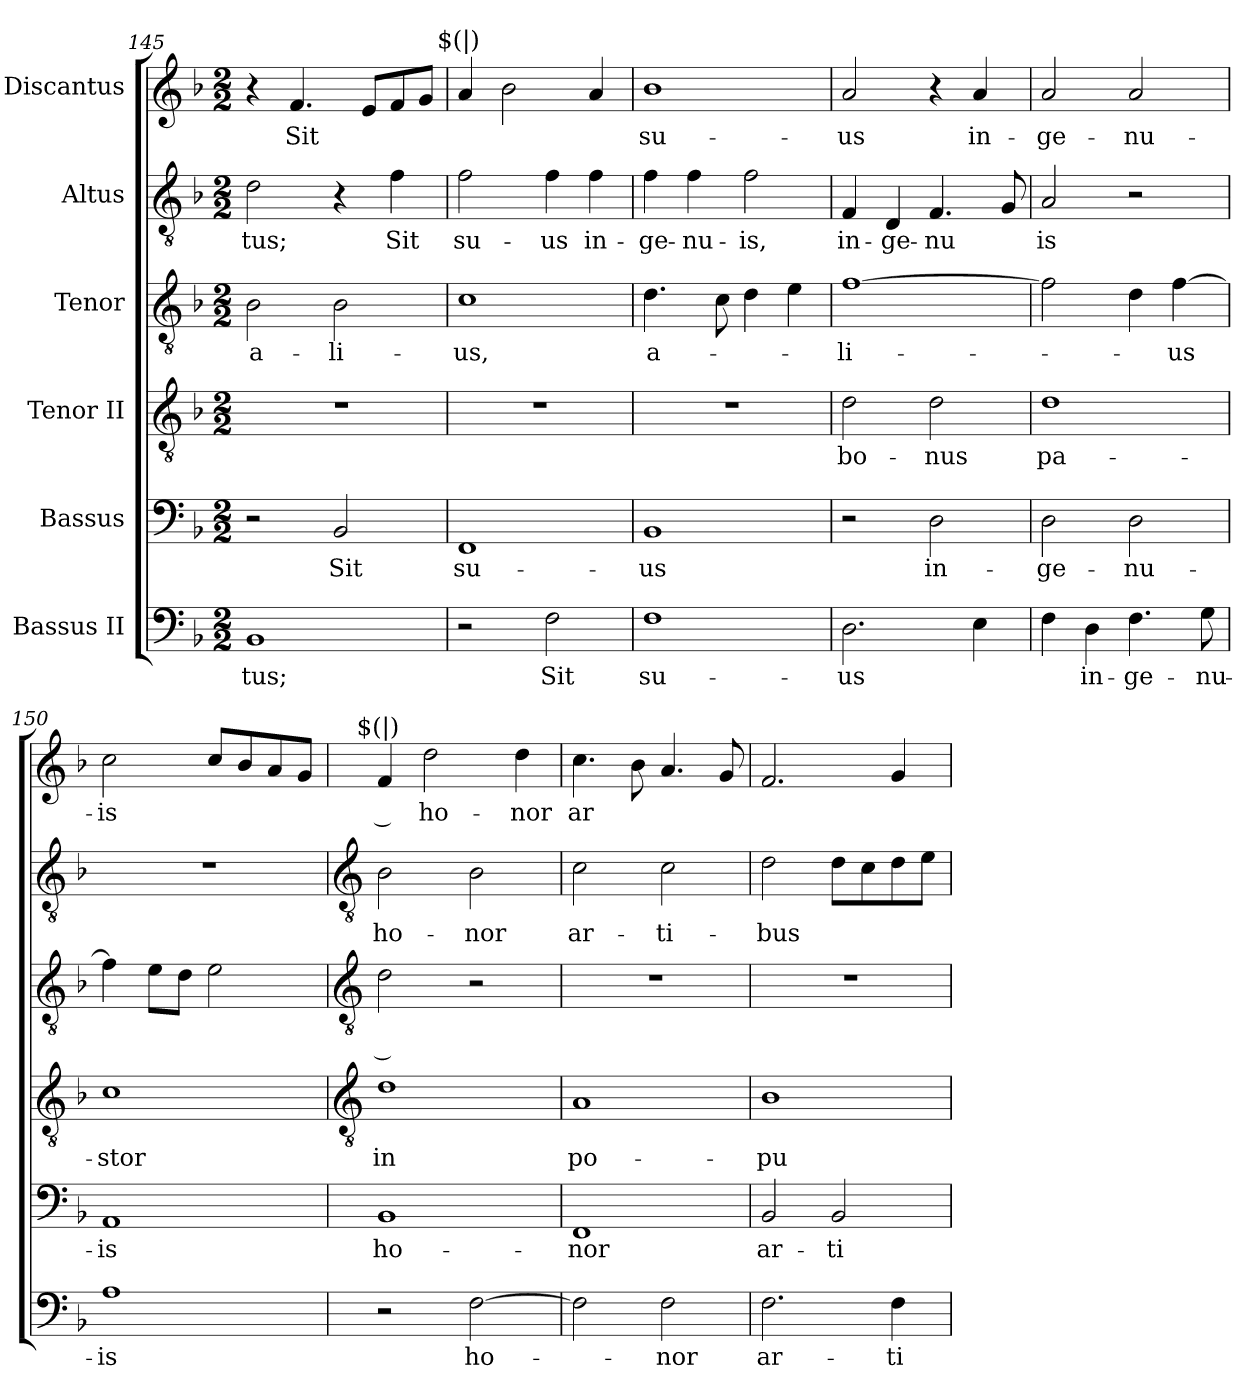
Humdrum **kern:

**kern	**text	**kern	**text	**kern	**text	**kern	**text	**kern	**text	**kern	**text
*part6	*part6	*part5	*part5	*part4	*part4	*part3	*part3	*part2	*part2	*part1	*part1
*staff6	*staff6	*staff5	*staff5	*staff4	*staff4	*staff3	*staff3	*staff2	*staff2	*staff1	*staff1
*I"Bassus II	*	*I"Bassus	*	*I"Tenor II	*	*I"Tenor	*	*I"Altus	*	*I"Discantus	*
!!LO:LB:g=z
*clefF4	*	*clefF4	*	*clefGv2	*	*clefGv2	*	*clefGv2	*	*clefG2	*
*k[b-]	*	*k[b-]	*	*k[b-]	*	*k[b-]	*	*k[b-]	*	*k[b-]	*
*F:	*	*F:	*	*F:	*	*F:	*	*F:	*	*F:	*
*M2/2	*	*M2/2	*	*M2/2	*	*M2/2	*	*M2/2	*	*M2/2	*
=145	=145	=145	=145	=145	=145	=145	=145	=145	=145	=145	=145
!	!LO:LY:b	!	!	!	!	!	!LO:LY:b	!	!LO:LY:b	!	!
1BB-	-tus;	2r	.	1r	.	2B-	a-	2d	tus;	4r	.
!	!	!	!	!	!	!	!	!	!	!	!LO:LY:b
.	.	.	.	.	.	.	.	.	.	4.f	Sit
!	!	!	!LO:LY:b	!	!	!	!LO:LY:b	!	!	!	!
.	.	2BB-	Sit	.	.	2B-	-li-	4r	.	.	.
.	.	.	.	.	.	.	.	.	.	8eL	.
!	!	!	!	!	!	!	!	!	!LO:LY:b	!	!
.	.	.	.	.	.	.	.	4f	Sit	8f	.
.	.	.	.	.	.	.	.	.	.	8gJ	.
=146	=146	=146	=146	=146	=146	=146	=146	=146	=146	=146	=146
!	!	!	!	!	!	!	!	!	!	!LO:TX:a:cj:t=$(|)	!
!	!	!	!LO:LY:b	!	!	!	!LO:LY:b	!	!LO:LY:b	!	!
2r	.	1FF	su-	1r	.	1c	-us,	2f	su-	4a	.
.	.	.	.	.	.	.	.	.	.	2b-	.
!	!LO:LY:b	!	!	!	!	!	!	!	!LO:LY:b	!	!
2F	Sit	.	.	.	.	.	.	4f	-us	.	.
!	!	!	!	!	!	!	!	!	!LO:LY:b	!	!
.	.	.	.	.	.	.	.	4f	in-	4a	.
=147	=147	=147	=147	=147	=147	=147	=147	=147	=147	=147	=147
!	!LO:LY:b	!	!LO:LY:b	!	!	!	!LO:LY:b	!	!LO:LY:b	!	!LO:LY:b
1F	su-	1BB-	-us	1r	.	4.d	a-	4f	-ge-	1b-	su-
!	!	!	!	!	!	!	!	!	!LO:LY:b	!	!
.	.	.	.	.	.	.	.	4f	-nu-	.	.
.	.	.	.	.	.	8c	.	.	.	.	.
!	!	!	!	!	!	!	!	!	!LO:LY:b	!	!
.	.	.	.	.	.	4d	.	2f	-is,	.	.
.	.	.	.	.	.	4e	.	.	.	.	.
=148	=148	=148	=148	=148	=148	=148	=148	=148	=148	=148	=148
!	!LO:LY:b	!	!	!	!LO:LY:b	!	!LO:LY:b	!	!LO:LY:b	!	!LO:LY:b
2.D	-us	2r	.	2d	bo-	[1f	-li-	4F	in-	2a	-us
!	!	!	!	!	!	!	!	!	!LO:LY:b	!	!
.	.	.	.	.	.	.	.	4D	-ge-	.	.
!	!	!	!LO:LY:b	!	!LO:LY:b	!	!	!	!LO:LY:b	!	!
.	.	2D	in-	2d	-nus	.	.	4.F	-nu	4r	.
!	!	!	!	!	!	!	!	!	!	!	!LO:LY:b
4E	.	.	.	.	.	.	.	.	.	4a	in-
!	!	!	!	!	!	!	!	!	!LO:LY:b	!	!
.	.	.	.	.	.	.	.	8G	-	.	.
=149	=149	=149	=149	=149	=149	=149	=149	=149	=149	=149	=149
!	!	!	!LO:LY:b	!	!LO:LY:b	!	!	!	!LO:LY:b	!	!LO:LY:b
4F	.	2D	-ge-	1d	pa-	2f]	.	2A	is	2a	-ge-
!	!LO:LY:b	!	!	!	!	!	!	!	!	!	!
4D	in-	.	.	.	.	.	.	.	.	.	.
!	!LO:LY:b	!	!LO:LY:b	!	!	!	!	!	!	!	!LO:LY:b
4.F	-ge-	2D	-nu-	.	.	4d	.	2r	.	2a	-nu-
!	!	!	!	!	!	!	!LO:LY:b	!	!	!	!
.	.	.	.	.	.	[4f	-us	.	.	.	.
!	!LO:LY:b	!	!	!	!	!	!	!	!	!	!
8G	-nu-	.	.	.	.	.	.	.	.	.	.
=150	=150	=150	=150	=150	=150	=150	=150	=150	=150	=150	=150
!	!LO:LY:b	!	!LO:LY:b	!	!LO:LY:b	!	!	!	!	!	!LO:LY:b
1A	-is	1AA	-is	1c	-stor	4f]	.	1r	.	2cc	-is
.	.	.	.	.	.	8eL	.	.	.	.	.
.	.	.	.	.	.	8dJ	.	.	.	.	.
.	.	.	.	.	.	2e	.	.	.	8ccL	.
.	.	.	.	.	.	.	.	.	.	8b-	.
.	.	.	.	.	.	.	.	.	.	8a	.
.	.	.	.	.	.	.	.	.	.	8gJ	.
!!LO:LB:g=z
=151	=151	=151	=151	=151	=151	=151	=151	=151	=151	=151	=151
*	*	*	*	*clefGv2	*	*clefGv2	*	*clefGv2	*	*	*
!	!	!	!	!	!	!	!	!	!	!LO:TX:a:cj:t=$(|)	!
!	!	!	!LO:LY:b	!	!LO:LY:b	!	!LO:LY:b	!	!LO:LY:b	!	!LO:LY:b
2r	.	1BB-	ho-	1d	in	2d	__	2B-	ho-	4f	__
!	!	!	!	!	!	!	!	!	!	!	!LO:LY:b
.	.	.	.	.	.	.	.	.	.	2dd	ho-
!	!LO:LY:b	!	!	!	!	!	!	!	!LO:LY:b	!	!
[2F	ho-	.	.	.	.	2r	.	2B-	-nor	.	.
!	!	!	!	!	!	!	!	!	!	!	!LO:LY:b
.	.	.	.	.	.	.	.	.	.	4dd	-nor
=152	=152	=152	=152	=152	=152	=152	=152	=152	=152	=152	=152
!	!	!	!LO:LY:b	!	!LO:LY:b	!	!	!	!LO:LY:b	!	!LO:LY:b
2F]	.	1FF	-nor	1A	po-	1r	.	2c	ar-	4.cc	ar
.	.	.	.	.	.	.	.	.	.	8b-	.
!	!LO:LY:b	!	!	!	!	!	!	!	!LO:LY:b	!	!
2F	-nor	.	.	.	.	.	.	2c	-ti-	4.a	.
.	.	.	.	.	.	.	.	.	.	8g	.
=153	=153	=153	=153	=153	=153	=153	=153	=153	=153	=153	=153
!	!LO:LY:b	!	!LO:LY:b	!	!LO:LY:b	!	!	!	!LO:LY:b	!	!
2.F	ar-	2BB-	ar-	1B-	-pu-	1r	.	2d	-bus	2.f	.
!	!	!	!LO:LY:b	!	!	!	!	!	!	!	!
.	.	2BB-	-ti-	.	.	.	.	8dL	.	.	.
.	.	.	.	.	.	.	.	8c	.	.	.
!	!LO:LY:b	!	!	!	!	!	!	!	!	!	!
4F	-ti-	.	.	.	.	.	.	8d	.	4g	.
.	.	.	.	.	.	.	.	8eJ	.	.	.
=	=	=	=	=	=	=	=	=	=	=	=
*-	*-	*-	*-	*-	*-	*-	*-	*-	*-	*-	*-
